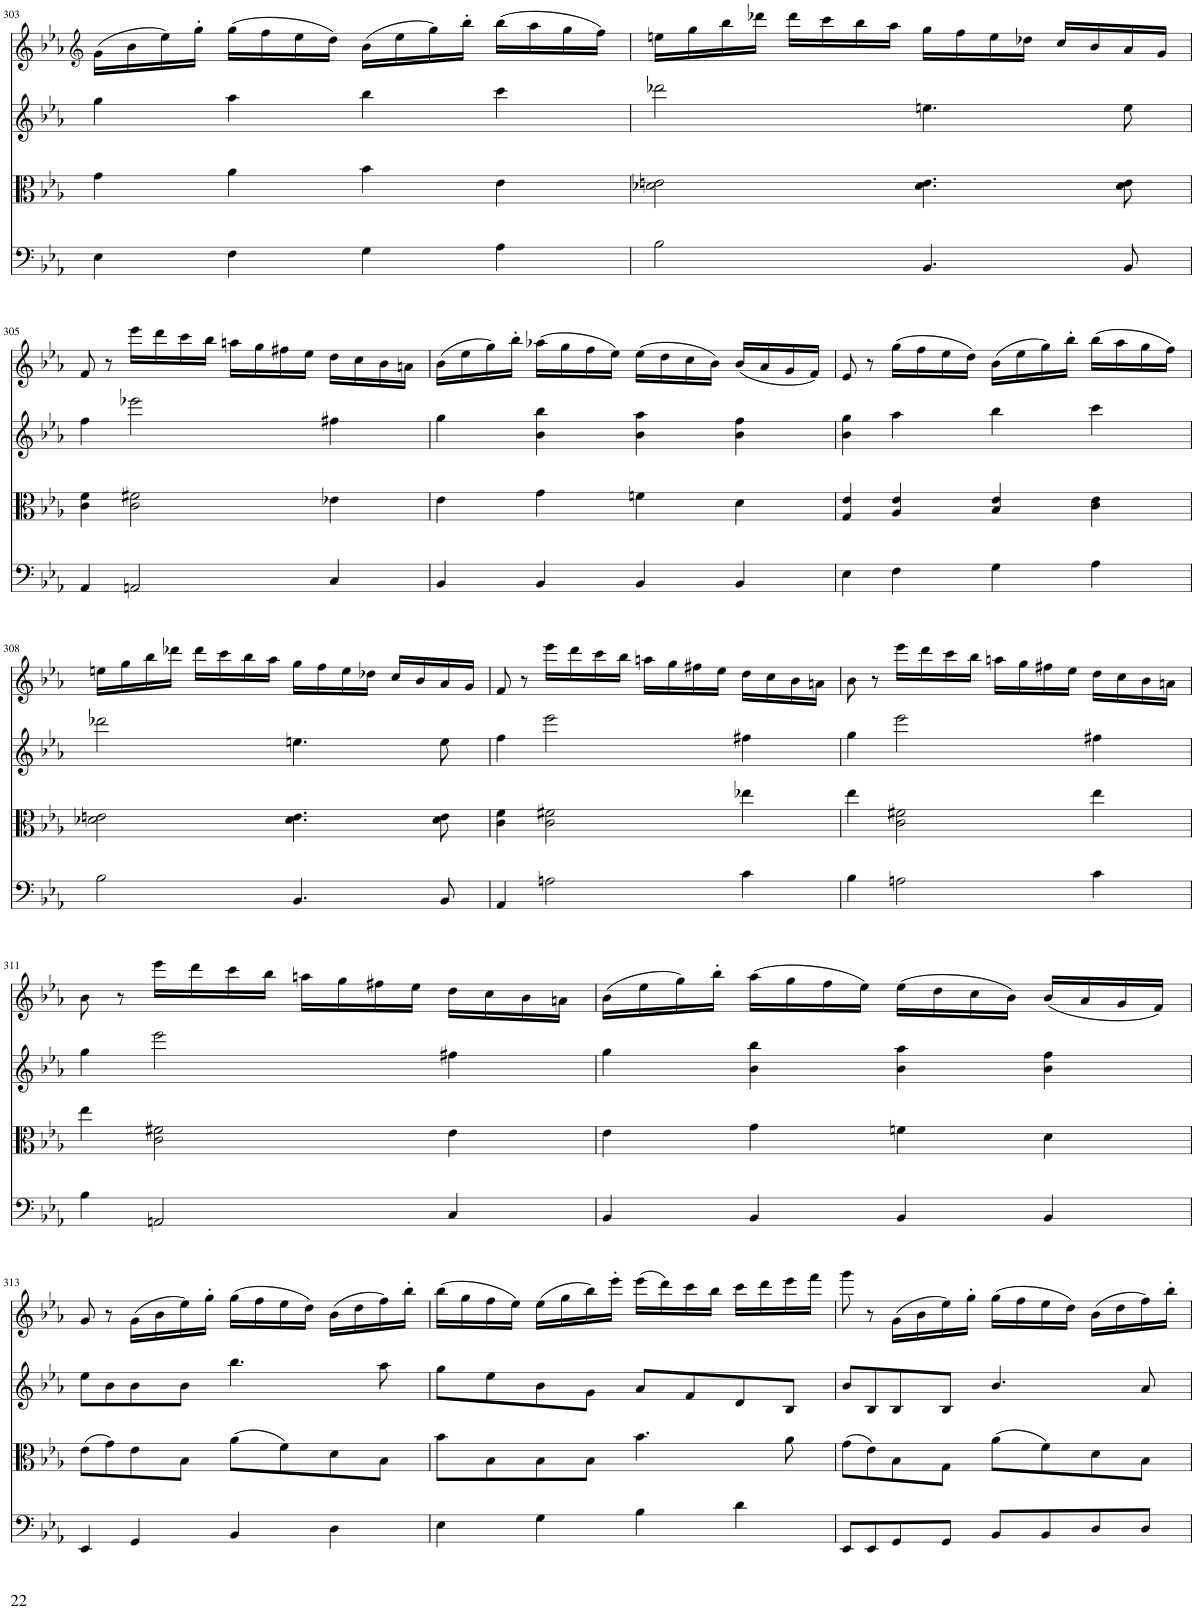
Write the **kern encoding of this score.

**kern	**kern	**kern	**kern
*part4	*part3	*part2	*part1
*staff4	*staff3	*staff2	*staff1
*I"Piano	*I"Piano	*I"Piano	*I"Piano
*I'Pno	*I'Pno	*I'Pno	*I'Pno
!!LO:PB:g=z
*clefF4	*clefC3	*clefG2	*clefG2
*k[b-e-a-]	*k[b-e-a-]	*k[b-e-a-]	*k[b-e-a-]
*M4/4	*M4/4	*M4/4	*M4/4
*met(c)	*met(c)	*met(c)	*met(c)
=303	=303	=303	=303
4E-\	4g\	4gg\	(16g\LL
.	.	.	16b-\
.	.	.	16ee-\)
.	.	.	16gg'\JJ
4F\	4a-\	4aa-\	(16gg\LL
.	.	.	16ff\
.	.	.	16ee-\
.	.	.	16dd\JJ)
4G\	4b-\	4bb-\	(16b-\LL
.	.	.	16ee-\
.	.	.	16gg\)
.	.	.	16bb-'\JJ
4A-\	4e-\	4ccc\	(16bb-\LL
.	.	.	16aa-\
.	.	.	16gg\
.	.	.	16ff\JJ)
=304	=304	=304	=304
2B-\	2d-X\ 2en\	2ddd-X\	16een\LL
.	.	.	16gg\
.	.	.	16bb-\
.	.	.	16ddd-X\JJ
.	.	.	16ddd-\LL
.	.	.	16ccc\
.	.	.	16bb-\
.	.	.	16aa-\JJ
4.BB-/	4.d-\ 4.e\	4.een\	16gg\LL
.	.	.	16ff\
.	.	.	16ee\
.	.	.	16dd-X\JJ
.	.	.	16cc/LL
.	.	.	16b-/
8BB-/	8d-\ 8e\	8ee\	16a-/
.	.	.	16g/JJ
!!LO:LB:g=z
=305	=305	=305	=305
4AA-/	4c\ 4f\	4ff\	8f/
.	.	.	8r
2AAn/	2c\ 2f#X\	2eee-X\	16eee-\LL
.	.	.	16ddd\
.	.	.	16ccc\
.	.	.	16bb-\JJ
.	.	.	16aan\LL
.	.	.	16gg\
.	.	.	16ff#X\
.	.	.	16ee-\JJ
4C/	4e-X\	4ff#X\	16dd\LL
.	.	.	16cc\
.	.	.	16b-\
.	.	.	16an\JJ
=306	=306	=306	=306
4BB-/	4e-\	4gg\	(16b-\LL
.	.	.	16ee-\
.	.	.	16gg\)
.	.	.	16bb-'\JJ
4BB-/	4g\	4b-\ 4bb-\	(16aa-X\LL
.	.	.	16gg\
.	.	.	16ff\
.	.	.	16ee-\JJ)
4BB-/	4fn\	4b-\ 4aa-\	(16ee-\LL
.	.	.	16dd\
.	.	.	16cc\
.	.	.	16b-\JJ)
4BB-/	4d\	4b-\ 4ff\	(16b-/LL
.	.	.	16a-/
.	.	.	16g/
.	.	.	16f/JJ)
=307	=307	=307	=307
4E-\	4G/ 4e-/	4b-\ 4gg\	8e-/
.	.	.	8r
4F\	4A-/ 4e-/	4aa-\	(16gg\LL
.	.	.	16ff\
.	.	.	16ee-\
.	.	.	16dd\JJ)
4G\	4B-/ 4e-/	4bb-\	(16b-\LL
.	.	.	16ee-\
.	.	.	16gg\)
.	.	.	16bb-'\JJ
4A-\	4c\ 4e-\	4ccc\	(16bb-\LL
.	.	.	16aa-\
.	.	.	16gg\
.	.	.	16ff\JJ)
!!LO:LB:g=z
=308	=308	=308	=308
2B-\	2d-X\ 2en\	2ddd-X\	16een\LL
.	.	.	16gg\
.	.	.	16bb-\
.	.	.	16ddd-X\JJ
.	.	.	16ddd-\LL
.	.	.	16ccc\
.	.	.	16bb-\
.	.	.	16aa-\JJ
4.BB-/	4.d-\ 4.e\	4.een\	16gg\LL
.	.	.	16ff\
.	.	.	16ee\
.	.	.	16dd-X\JJ
.	.	.	16cc/LL
.	.	.	16b-/
8BB-/	8d-\ 8e\	8ee\	16a-/
.	.	.	16g/JJ
=309	=309	=309	=309
4AA-/	4c\ 4f\	4ff\	8f/
.	.	.	8r
2An\	2c\ 2f#X\	2eee-\	16eee-\LL
.	.	.	16ddd\
.	.	.	16ccc\
.	.	.	16bb-\JJ
.	.	.	16aan\LL
.	.	.	16gg\
.	.	.	16ff#X\
.	.	.	16ee-\JJ
4c\	4ee-X\	4ff#X\	16dd\LL
.	.	.	16cc\
.	.	.	16b-\
.	.	.	16an\JJ
=310	=310	=310	=310
4B-\	4ee-\	4gg\	8b-\
.	.	.	8r
2An\	2c\ 2f#X\	2eee-\	16eee-\LL
.	.	.	16ddd\
.	.	.	16ccc\
.	.	.	16bb-\JJ
.	.	.	16aan\LL
.	.	.	16gg\
.	.	.	16ff#X\
.	.	.	16ee-\JJ
4c\	4ee-\	4ff#X\	16dd\LL
.	.	.	16cc\
.	.	.	16b-\
.	.	.	16an\JJ
!!LO:LB:g=z
=311	=311	=311	=311
4B-\	4ee-\	4gg\	8b-\
.	.	.	8r
2AAn/	2c\ 2f#X\	2eee-\	16eee-\LL
.	.	.	16ddd\
.	.	.	16ccc\
.	.	.	16bb-\JJ
.	.	.	16aan\LL
.	.	.	16gg\
.	.	.	16ff#X\
.	.	.	16ee-\JJ
4C/	4e-\	4ff#X\	16dd\LL
.	.	.	16cc\
.	.	.	16b-\
.	.	.	16an\JJ
=312	=312	=312	=312
4BB-/	4e-\	4gg\	(16b-\LL
.	.	.	16ee-\
.	.	.	16gg\)
.	.	.	16bb-'\JJ
4BB-/	4g\	4b-\ 4bb-\	(16aa-\LL
.	.	.	16gg\
.	.	.	16ff\
.	.	.	16ee-\JJ)
4BB-/	4fn\	4b-\ 4aa-\	(16ee-\LL
.	.	.	16dd\
.	.	.	16cc\
.	.	.	16b-\JJ)
4BB-/	4d\	4b-\ 4ff\	(16b-/LL
.	.	.	16a-/
.	.	.	16g/
.	.	.	16f/JJ)
!!LO:LB:g=z
=313	=313	=313	=313
4EE-/	(8e-\L	8ee-\L	8g/
.	8g\)	8b-\	8r
4GG/	8e-\	8b-\	(16g\LL
.	.	.	16b-\
.	8B-\J	8b-\J	16ee-\)
.	.	.	16gg'\JJ
4BB-/	(8a-\L	4.bb-\	(16gg\LL
.	.	.	16ff\
.	8f\)	.	16ee-\
.	.	.	16dd\JJ)
4D\	8d\	.	(16b-\LL
.	.	.	16dd\
.	8B-\J	8aa-\	16ff\)
.	.	.	16bb-'\JJ
=314	=314	=314	=314
4E-\	8b-\L	8gg\L	(16bb-\LL
.	.	.	16gg\
.	8B-\	8ee-\	16ff\
.	.	.	16ee-\JJ)
4G\	8B-\	8b-\	(16ee-\LL
.	.	.	16gg\
.	8B-\J	8g\J	16bb-\)
.	.	.	16eee-'\JJ
4B-\	4.b-\	8a-/L	(16eee-\LL
.	.	.	16ddd\)
.	.	8f/	16ccc\
.	.	.	16bb-\JJ
4d\	.	8d/	16ccc\LL
.	.	.	16ddd\
.	8a-\	8B-/J	16eee-\
.	.	.	16fff\JJ
=315	=315	=315	=315
8EE-/L	(8g\L	8b-/L	8ggg\
8EE-/	8e-\)	8B-/	8r
8GG/	8B-\	8B-/	(16g\LL
.	.	.	16b-\
8GG/J	8G\J	8B-/J	16ee-\)
.	.	.	16gg'\JJ
8BB-/L	(8a-\L	4.b-/	(16gg\LL
.	.	.	16ff\
8BB-/	8f\)	.	16ee-\
.	.	.	16dd\JJ)
8D/	8d\	.	(16b-\LL
.	.	.	16dd\
8D/J	8B-\J	8a-/	16ff\)
.	.	.	16bb-'\JJ
=	=	=	=
*-	*-	*-	*-
